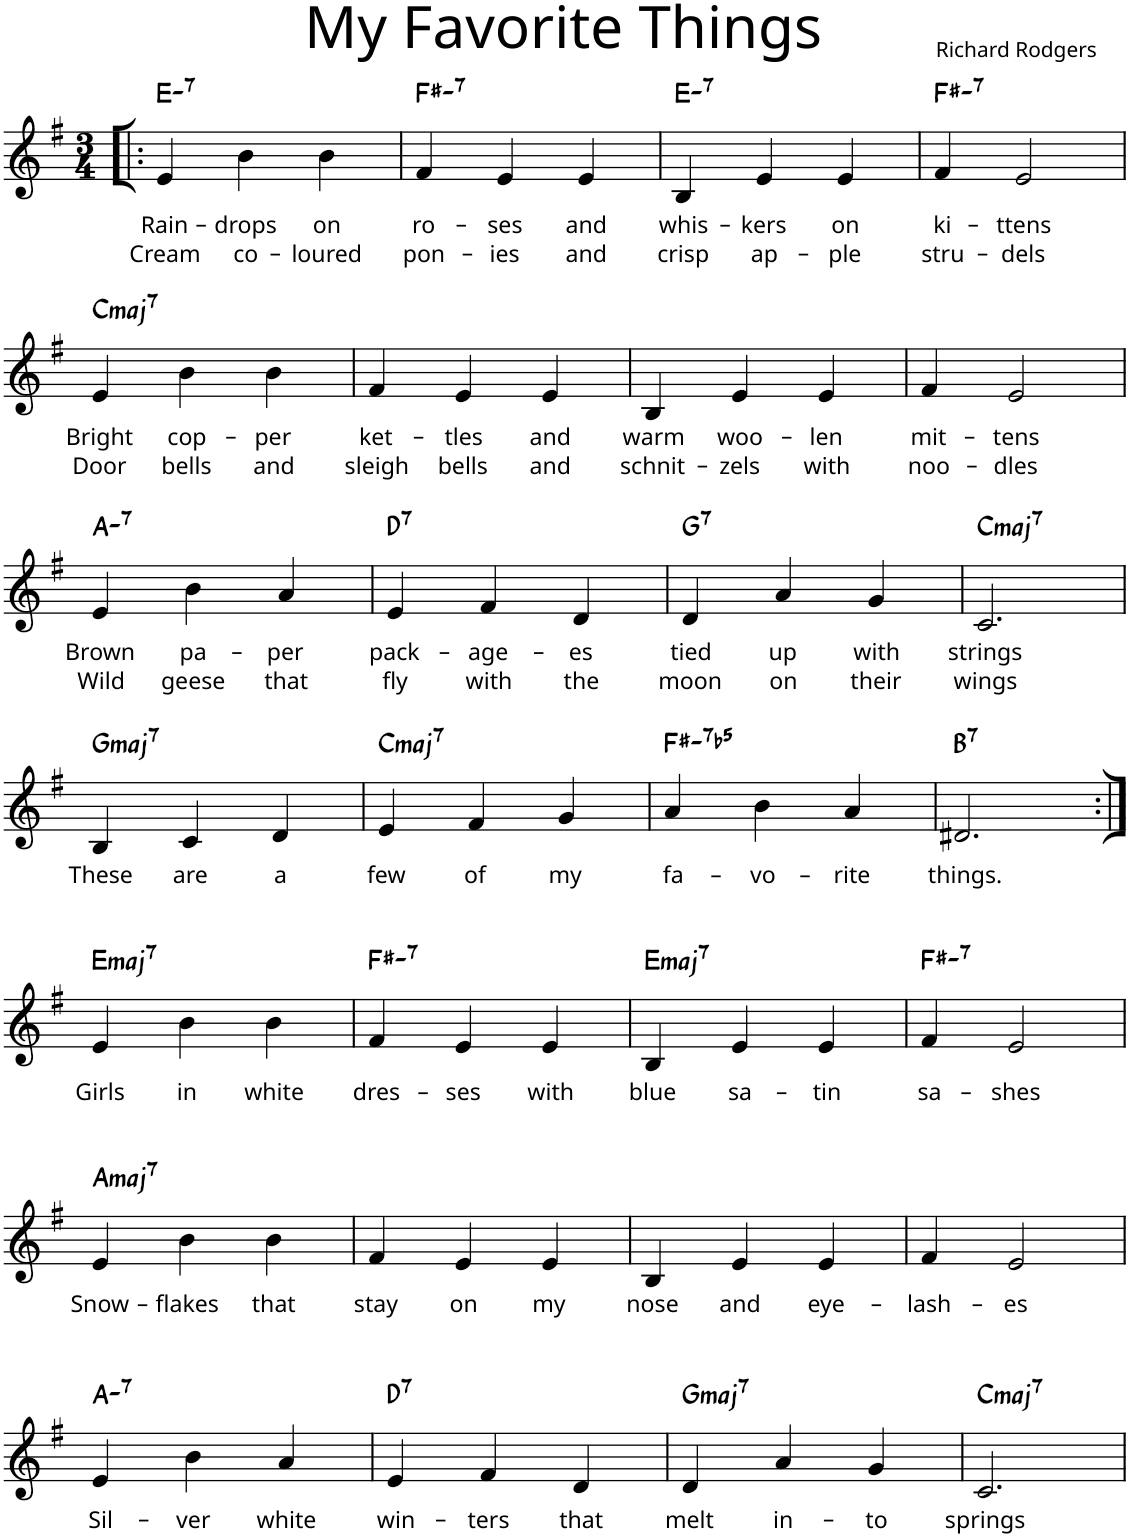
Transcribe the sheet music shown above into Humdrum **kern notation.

**kern	**text	**text	**harte
*part1	*part1	*part1	*part1
*staff1	*staff1	*staff1	*
*I"Piano	*	*	*
*clefG2	*	*	*
*ITrd8c14	*	*	*
*k[f#]	*	*	*
*M3/4	*	*	*
=1!|:	=1!|:	=1!|:	=1!|:
!	!LO:LY:b	!LO:LY:b	!LO:H:kt=7
4e/	Rain-	Cream	E:min7
!	!LO:LY:b	!LO:LY:b	!
4b\	-drops	co-	.
!	!LO:LY:b	!LO:LY:b	!
4b\	on	-loured	.
=2	=2	=2	=2
!	!LO:LY:b	!LO:LY:b	!LO:H:kt=7
4f#/	ro-	pon-	F#:min7
!	!LO:LY:b	!LO:LY:b	!
4e/	-ses	-ies	.
!	!LO:LY:b	!LO:LY:b	!
4e/	and	and	.
=3	=3	=3	=3
!	!LO:LY:b	!LO:LY:b	!LO:H:kt=7
4B/	whis-	crisp	E:min7
!	!LO:LY:b	!LO:LY:b	!
4e/	-kers	ap-	.
!	!LO:LY:b	!LO:LY:b	!
4e/	on	-ple	.
=4	=4	=4	=4
!	!LO:LY:b	!LO:LY:b	!LO:H:kt=7
4f#/	ki-	stru-	F#:min7
!	!LO:LY:b	!LO:LY:b	!
2e/	-ttens	-dels	.
!!LO:LB:g=z
=5	=5	=5	=5
!	!LO:LY:b	!LO:LY:b	!LO:H:kt=maj7
4e/	Bright	Door	C:maj7
!	!LO:LY:b	!LO:LY:b	!
4b\	cop-	bells	.
!	!LO:LY:b	!LO:LY:b	!
4b\	-per	and	.
=6	=6	=6	=6
!	!LO:LY:b	!LO:LY:b	!
4f#/	ket-	sleigh	.
!	!LO:LY:b	!LO:LY:b	!
4e/	-tles	bells	.
!	!LO:LY:b	!LO:LY:b	!
4e/	and	and	.
=7	=7	=7	=7
!	!LO:LY:b	!LO:LY:b	!
4B/	warm	schnit-	.
!	!LO:LY:b	!LO:LY:b	!
4e/	woo-	-zels	.
!	!LO:LY:b	!LO:LY:b	!
4e/	-len	with	.
=8	=8	=8	=8
!	!LO:LY:b	!LO:LY:b	!
4f#/	mit-	noo-	.
!	!LO:LY:b	!LO:LY:b	!
2e/	-tens	-dles	.
!!LO:LB:g=z
=9	=9	=9	=9
!	!LO:LY:b	!LO:LY:b	!LO:H:kt=7
4e/	Brown	Wild	A:min7
!	!LO:LY:b	!LO:LY:b	!
4b\	pa-	geese	.
!	!LO:LY:b	!LO:LY:b	!
4a/	-per	that	.
=10	=10	=10	=10
!	!LO:LY:b	!LO:LY:b	!LO:H:kt=7
4e/	pack-	fly	D:7
!	!LO:LY:b	!LO:LY:b	!
4f#/	-age-	with	.
!	!LO:LY:b	!LO:LY:b	!
4d/	-es	the	.
=11	=11	=11	=11
!	!LO:LY:b	!LO:LY:b	!LO:H:kt=7
4d/	tied	moon	G:7
!	!LO:LY:b	!LO:LY:b	!
4a/	up	on	.
!	!LO:LY:b	!LO:LY:b	!
4g/	with	their	.
=12	=12	=12	=12
!	!LO:LY:b	!LO:LY:b	!LO:H:kt=maj7
2.c/	strings	wings	C:maj7
!!LO:LB:g=z
=13	=13	=13	=13
!	!LO:LY:b	!	!LO:H:kt=maj7
4B/	These	.	G:maj7
!	!LO:LY:b	!	!
4c/	are	.	.
!	!LO:LY:b	!	!
4d/	a	.	.
=14	=14	=14	=14
!	!LO:LY:b	!	!LO:H:kt=maj7
4e/	few	.	C:maj7
!	!LO:LY:b	!	!
4f#/	of	.	.
!	!LO:LY:b	!	!
4g/	my	.	.
=15	=15	=15	=15
!	!LO:LY:b	!	!LO:H:kt=-7b5
4a/	fa-	.	F#:hdim7
!	!LO:LY:b	!	!
4b\	-vo-	.	.
!	!LO:LY:b	!	!
4a/	-rite	.	.
=16	=16	=16	=16
!	!LO:LY:b	!	!LO:H:kt=7
2.d#X/	things.	.	B:7
!!LO:LB:g=z
=17:|!	=17:|!	=17:|!	=17:|!
!	!LO:LY:b	!	!LO:H:kt=maj7
4e/	Girls	.	E:maj7
!	!LO:LY:b	!	!
4b\	in	.	.
!	!LO:LY:b	!	!
4b\	white	.	.
=18	=18	=18	=18
!	!LO:LY:b	!	!LO:H:kt=7
4f#/	dres-	.	F#:min7
!	!LO:LY:b	!	!
4e/	-ses	.	.
!	!LO:LY:b	!	!
4e/	with	.	.
=19	=19	=19	=19
!	!LO:LY:b	!	!LO:H:kt=maj7
4B/	blue	.	E:maj7
!	!LO:LY:b	!	!
4e/	sa-	.	.
!	!LO:LY:b	!	!
4e/	-tin	.	.
=20	=20	=20	=20
!	!LO:LY:b	!	!LO:H:kt=7
4f#/	sa-	.	F#:min7
!	!LO:LY:b	!	!
2e/	-shes	.	.
!!LO:LB:g=z
=21	=21	=21	=21
!	!LO:LY:b	!	!LO:H:kt=maj7
4e/	Snow-	.	A:maj7
!	!LO:LY:b	!	!
4b\	-flakes	.	.
!	!LO:LY:b	!	!
4b\	that	.	.
=22	=22	=22	=22
!	!LO:LY:b	!	!
4f#/	stay	.	.
!	!LO:LY:b	!	!
4e/	on	.	.
!	!LO:LY:b	!	!
4e/	my	.	.
=23	=23	=23	=23
!	!LO:LY:b	!	!
4B/	nose	.	.
!	!LO:LY:b	!	!
4e/	and	.	.
!	!LO:LY:b	!	!
4e/	eye-	.	.
=24	=24	=24	=24
!	!LO:LY:b	!	!
4f#/	-lash-	.	.
!	!LO:LY:b	!	!
2e/	-es	.	.
!!LO:LB:g=z
=25	=25	=25	=25
!	!LO:LY:b	!	!LO:H:kt=7
4e/	Sil-	.	A:min7
!	!LO:LY:b	!	!
4b\	-ver	.	.
!	!LO:LY:b	!	!
4a/	white	.	.
=26	=26	=26	=26
!	!LO:LY:b	!	!LO:H:kt=7
4e/	win-	.	D:7
!	!LO:LY:b	!	!
4f#/	-ters	.	.
!	!LO:LY:b	!	!
4d/	that	.	.
=27	=27	=27	=27
!	!LO:LY:b	!	!LO:H:kt=maj7
4d/	melt	.	G:maj7
!	!LO:LY:b	!	!
4a/	in-	.	.
!	!LO:LY:b	!	!
4g/	-to	.	.
=28	=28	=28	=28
!	!LO:LY:b	!	!LO:H:kt=maj7
2.c/	springs	.	C:maj7
=	=	=	=
*-	*-	*-	*-
